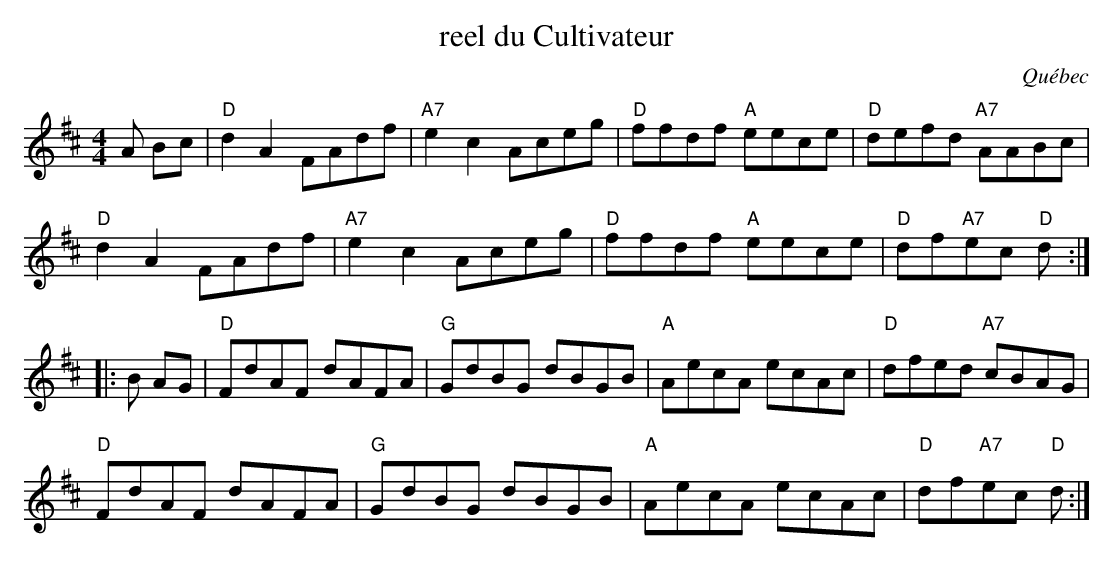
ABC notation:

X:1
T:reel du Cultivateur
O:Québec
M:4/4
K:Bm
A Bc |\
"D"d2A2 FAdf | "A7"e2c2 Aceg | "D"ffdf "A"eece | "D"defd "A7"AABc |
"D"d2A2 FAdf | "A7"e2c2 Aceg | "D"ffdf "A"eece | "D"df"A7"ec "D"d :|
|: B AG |\
"D"FdAF dAFA | "G"GdBG dBGB | "A"AecA ecAc | "D"dfed "A7"cBAG |
"D"FdAF dAFA | "G"GdBG dBGB | "A"AecA ecAc | "D"df"A7"ec "D"d :|
